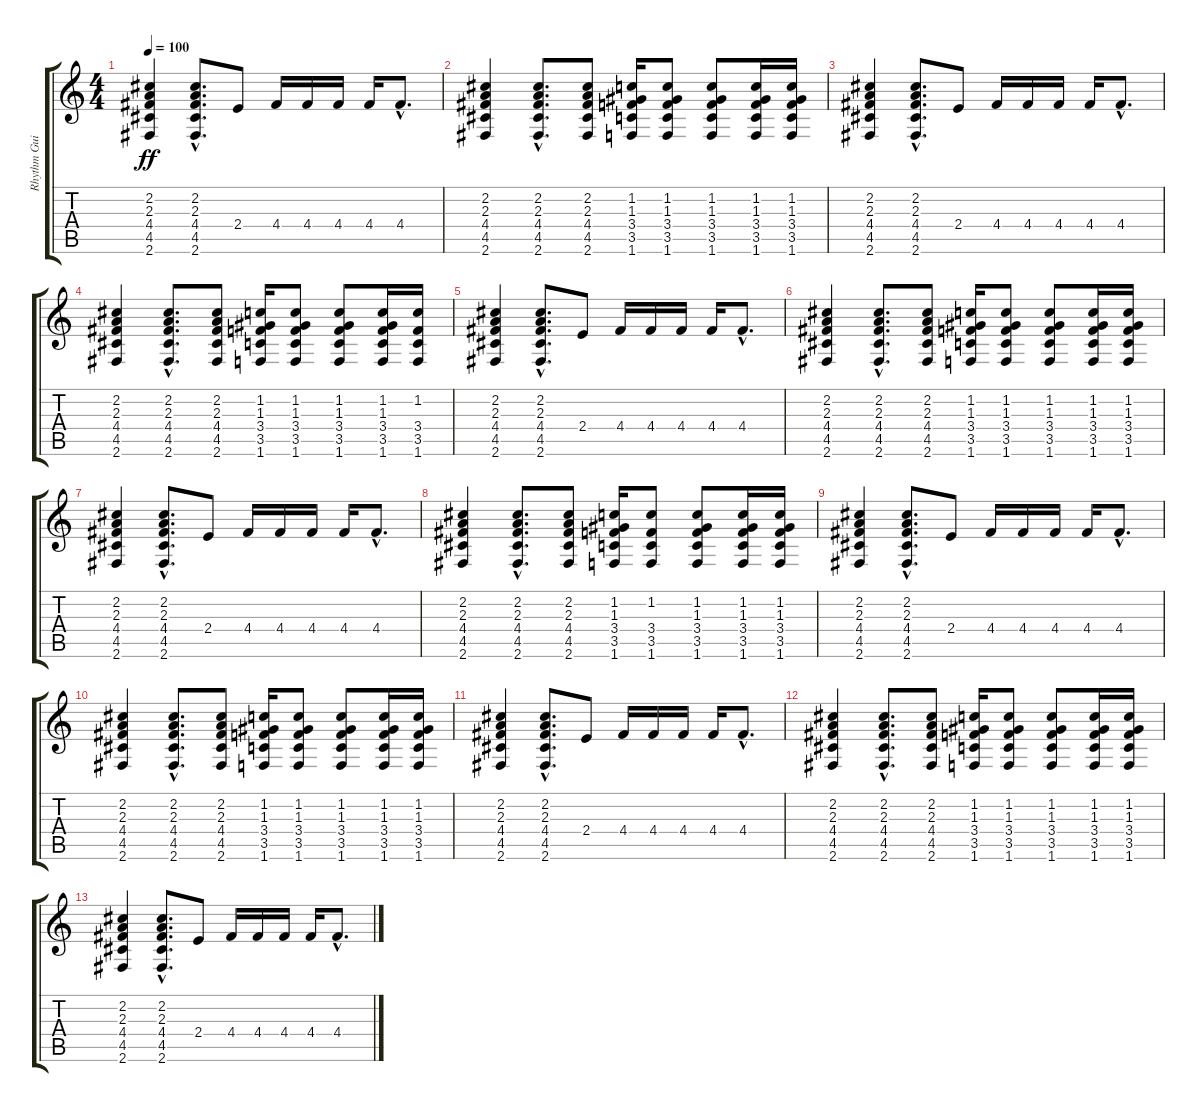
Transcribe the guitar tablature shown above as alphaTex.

\track ("Rhythm Guitar I" "Rhythm Gui") {instrument distortionguitar}
\staff {score tabs}
\tuning (E4 B3 G3 D3 A2 E2) {hide}
\ts (4 4)
\tempo 100
\clef g2
\ks c
(2.2 2.3 4.4 4.5 2.6).4{dy ff} (2.2{hac} 2.3{hac} 4.4{hac} 4.5{hac} 2.6{hac}).8{d} 2.4.8 4.4.16 4.4.16 4.4.16 4.4.16 4.4{hac}.8{d} |
(2.2 2.3 4.4 4.5 2.6).4 (2.2{hac} 2.3{hac} 4.4{hac} 4.5{hac} 2.6{hac}).8{d} (2.2 2.3 4.4 4.5 2.6).8 (1.2 1.3 3.4 3.5 1.6).16 (1.2 1.3 3.4 3.5 1.6).8 (1.2 1.3 3.4 3.5 1.6).8 (1.2 1.3 3.4 3.5 1.6).16 (1.2 1.3 3.4 3.5 1.6).16 |
(2.2 2.3 4.4 4.5 2.6).4 (2.2{hac} 2.3{hac} 4.4{hac} 4.5{hac} 2.6{hac}).8{d} 2.4.8 4.4.16 4.4.16 4.4.16 4.4.16 4.4{hac}.8{d} |
(2.2 2.3 4.4 4.5 2.6).4 (2.2{hac} 2.3{hac} 4.4{hac} 4.5{hac} 2.6{hac}).8{d} (2.2 2.3 4.4 4.5 2.6).8 (1.2 1.3 3.4 3.5 1.6).16 (1.2 1.3 3.4 3.5 1.6).8 (1.2 1.3 3.4 3.5 1.6).8 (1.2 1.3 3.4 3.5 1.6).16 (1.2 3.4 3.5 1.6).16 |
(2.2 2.3 4.4 4.5 2.6).4 (2.2{hac} 2.3{hac} 4.4{hac} 4.5{hac} 2.6{hac}).8{d} 2.4.8 4.4.16 4.4.16 4.4.16 4.4.16 4.4{hac}.8{d} |
(2.2 2.3 4.4 4.5 2.6).4 (2.2{hac} 2.3{hac} 4.4{hac} 4.5{hac} 2.6{hac}).8{d} (2.2 2.3 4.4 4.5 2.6).8 (1.2 1.3 3.4 3.5 1.6).16 (1.2 1.3 3.4 3.5 1.6).8 (1.2 1.3 3.4 3.5 1.6).8 (1.2 1.3 3.4 3.5 1.6).16 (1.2 1.3 3.4 3.5 1.6).16 |
(2.2 2.3 4.4 4.5 2.6).4 (2.2{hac} 2.3{hac} 4.4{hac} 4.5{hac} 2.6{hac}).8{d} 2.4.8 4.4.16 4.4.16 4.4.16 4.4.16 4.4{hac}.8{d} |
(2.2 2.3 4.4 4.5 2.6).4 (2.2{hac} 2.3{hac} 4.4{hac} 4.5{hac} 2.6{hac}).8{d} (2.2 2.3 4.4 4.5 2.6).8 (1.2 1.3 3.4 3.5 1.6).16 (1.2 3.4 3.5 1.6).8 (1.2 1.3 3.4 3.5 1.6).8 (1.2 1.3 3.4 3.5 1.6).16 (1.2 1.3 3.4 3.5 1.6).16 |
(2.2 2.3 4.4 4.5 2.6).4 (2.2{hac} 2.3{hac} 4.4{hac} 4.5{hac} 2.6{hac}).8{d} 2.4.8 4.4.16 4.4.16 4.4.16 4.4.16 4.4{hac}.8{d} |
(2.2 2.3 4.4 4.5 2.6).4 (2.2{hac} 2.3{hac} 4.4{hac} 4.5{hac} 2.6{hac}).8{d} (2.2 2.3 4.4 4.5 2.6).8 (1.2 1.3 3.4 3.5 1.6).16 (1.2 1.3 3.4 3.5 1.6).8 (1.2 1.3 3.4 3.5 1.6).8 (1.2 1.3 3.4 3.5 1.6).16 (1.2 1.3 3.4 3.5 1.6).16 |
(2.2 2.3 4.4 4.5 2.6).4 (2.2{hac} 2.3{hac} 4.4{hac} 4.5{hac} 2.6{hac}).8{d} 2.4.8 4.4.16 4.4.16 4.4.16 4.4.16 4.4{hac}.8{d} |
(2.2 2.3 4.4 4.5 2.6).4 (2.2{hac} 2.3{hac} 4.4{hac} 4.5{hac} 2.6{hac}).8{d} (2.2 2.3 4.4 4.5 2.6).8 (1.2 1.3 3.4 3.5 1.6).16 (1.2 1.3 3.4 3.5 1.6).8 (1.2 1.3 3.4 3.5 1.6).8 (1.2 1.3 3.4 3.5 1.6).16 (1.2 1.3 3.4 3.5 1.6).16 |
(2.2 2.3 4.4 4.5 2.6).4 (2.2{hac} 2.3{hac} 4.4{hac} 4.5{hac} 2.6{hac}).8{d} 2.4.8 4.4.16 4.4.16 4.4.16 4.4.16 4.4{hac}.8{d}
